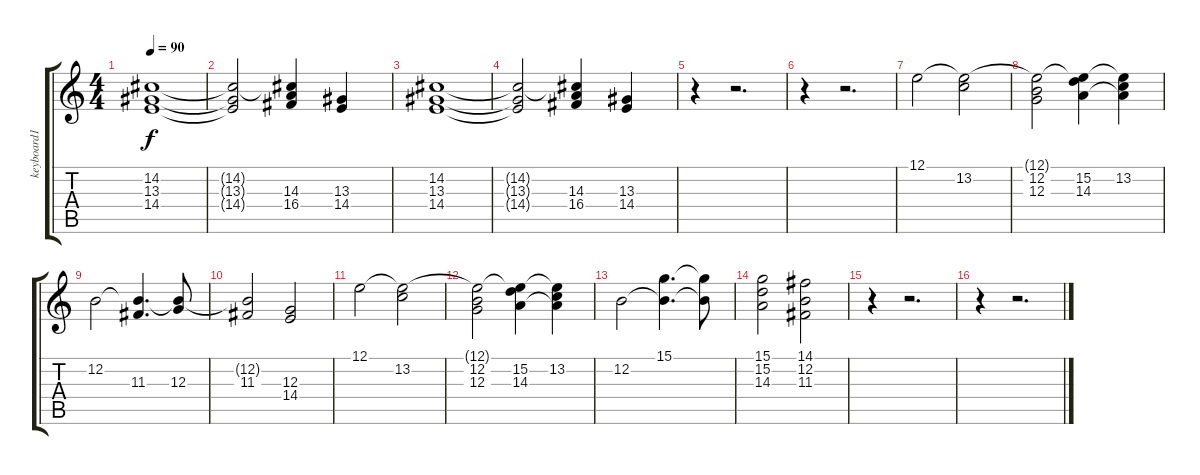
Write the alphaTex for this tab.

\track ("keyboard1" "keyboard1") {instrument choiraahs}
\staff {score tabs}
\tuning (E4 B3 G3 D3 A2 E2) {hide}
\ts (4 4)
\tempo 90
\clef g2
\ks c
(14.2 13.3 14.4).1{dy f} |
(14.2{t} 13.3{t} 14.4{t}).2 (14.2{t} 14.3 16.4).4 (13.3 14.4).4 |
(14.2 13.3 14.4).1 |
(14.2{t} 13.3{t} 14.4{t}).2 (14.2{t} 14.3 16.4).4 (13.3 14.4).4 |
r.4 r.2{d} |
r.4 r.2{d} |
12.1.2 (12.1{t} 13.2).2 |
(12.1{t} 12.2 12.3).2 (12.1{t} 15.2 14.3).4 (12.1{t} 13.2 14.3{t}).4 |
12.2.2 (12.2{t} 11.3).4{d} (12.2{t} 12.3).8 |
(12.2{t} 11.3).2 (12.3 14.4).2 |
12.1.2 (12.1{t} 13.2).2 |
(12.1{t} 12.2 12.3).2 (12.1{t} 15.2 14.3).4 (12.1{t} 13.2 14.3{t}).4 |
12.2.2 (15.1 12.2{t}).4{d} (15.1{t} 12.2{t}).8 |
(15.1 15.2 14.3).2 (14.1 12.2 11.3).2 |
r.4 r.2{d} |
r.4 r.2{d}
